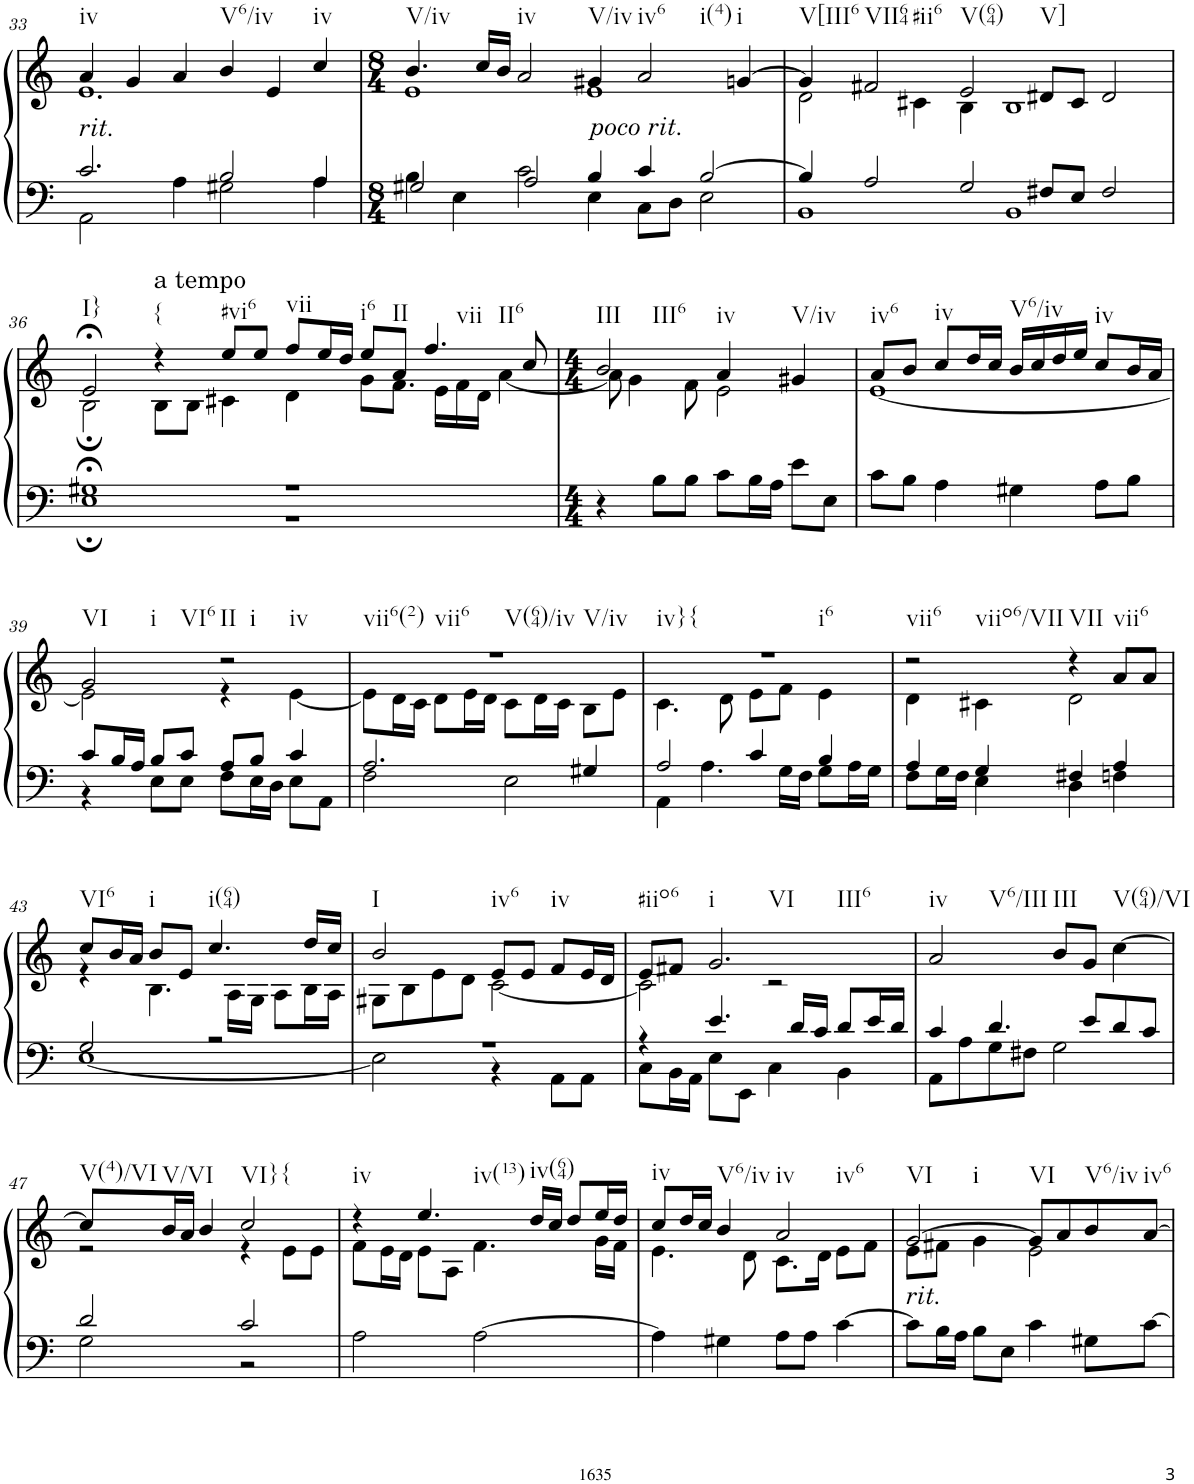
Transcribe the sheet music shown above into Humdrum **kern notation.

**kern	**kern
*part1	*part1
*staff2	*staff1
*I"Organ	*
*I'Org.	*
!!LO:PB:g=z
*clefF4	*clefG2
*k[]	*k[]
*M3/2	*M3/2
=33	=33
*^	*^
!	!	!LO:TX:b:i:t=rit.	!
!	!	!LO:TX:b:t=iv	!
2.c/	2AA\	4a/	1.e
.	.	4g/	.
.	4A\	4a/	.
!	!	!LO:TX:b:t=V6/iv	!
2B/	2G#X\	4b/	.
.	.	4e/	.
!	!	!LO:TX:b:t=iv	!
4A/	4A\	4cc/	.
=34	=34	=34	=34
*M8/4	*	*M8/4	*
!	!	!LO:TX:b:t=V/iv	!
2G#X/	4B\	4.b/	1e
.	4E\	.	.
.	.	16cc/LL	.
.	.	16b/JJ	.
!	!	!LO:TX:b:t=iv	!
2A/	2c\	2a/	.
!	!	!LO:TX:b:i:t=poco rit.	!
!	!	!LO:TX:b:t=V/iv	!
4B/	4E\	4g#X/	1e
!	!	!LO:TX:b:t=iv6	!
!	!	!LO:TX:b:t=i(4)	!
4c/	8C\L	2a/	.
.	8D\J	.	.
[2B/	2E\	.	.
!	!	!LO:TX:b:t=i	!
.	.	[4gn/	.
=35	=35	=35	=35
!	!	!LO:TX:b:t=V[III6	!
4B/]	1BB	4g/]	2d\
!	!	!LO:TX:b:t=VII64	!
!	!	!LO:TX:b:t=#ii6	!
2A/	.	2f#X/	.
.	.	.	4c#X\
!	!	!LO:TX:b:t=V(64)	!
2G/	.	2e/	4B\
.	1BB	.	1B
!	!	!LO:TX:b:t=V]	!
8F#X/L	.	8d#X/L	.
8E/J	.	8c#/J	.
2F#/	.	2d#/	.
!!LO:LB:g=z	!!
=36	=36	=36	=36
!	!	!LO:TX:b:t=I}	!
1G#X;<	1E;	2e;</	2B;\
!	!	!LO:TX:a:t=a tempo	!
!	!	!LO:TX:b:t={	!
.	.	4r	8B\L
.	.	.	8B\J
!	!	!LO:TX:b:t=#vi6	!
.	.	8ee/L	4c#X\
.	.	8ee/J	.
!	!	!LO:TX:b:t=vii	!
1r	1r	8ff/L	4d\
.	.	16ee/L	.
.	.	16dd/JJ	.
!	!	!LO:TX:b:t=i6	!
.	.	8ee/L	8g\L
!	!	!LO:TX:b:t=II	!
.	.	8a/J	8.f\J
!	!	!LO:TX:b:t=vii	!
!	!	!LO:TX:b:t=II6	!
.	.	4.ff/	.
.	.	.	16e\LL
.	.	.	16f\
.	.	.	16d\JJ
.	.	.	[4a\
.	.	8cc/	.
*v	*v	*	*
=37	=37	=37
*M4/4	*M4/4	*
!	!LO:TX:b:t=III	!
!	!LO:TX:b:t=III6	!
4r	2b/	8a\]
.	.	4g\
8B\L	.	.
8B\J	.	8f\
!	!LO:TX:b:t=iv	!
8c\L	4a/	2e\
16B\L	.	.
16A\JJ	.	.
!	!LO:TX:b:t=V/iv	!
8e\L	4g#X/	.
8E\J	.	.
=38	=38	=38
!	!LO:TX:b:t=iv6	!
8c\L	8a/L	[1e
8B\J	8b/J	.
!	!LO:TX:b:t=iv	!
4A\	8cc/L	.
.	16dd/L	.
.	16cc/JJ	.
!	!LO:TX:b:t=V6/iv	!
4G#X\	16b/LL	.
.	16cc/	.
.	16dd/	.
.	16ee/JJ	.
!	!LO:TX:b:t=iv	!
8A\L	8cc/L	.
8B\J	16b/L	.
.	16a/JJ	.
!!LO:LB:g=z	!!
=39	=39	=39
*^	*	*
!	!	!LO:TX:b:t=VI	!
!	!	!LO:TX:b:t=i	!
!	!	!LO:TX:b:t=VI6	!
8c/L	4r	2g/	2e\]
16B/L	.	.	.
16A/JJ	.	.	.
8B/L	8E\L	.	.
8c/J	8E\J	.	.
!	!	!LO:TX:b:t=II	!
!	!	!LO:TX:b:t=i	!
!	!	!LO:TX:b:t=iv	!
8A/L	8F\L	2r	4r
8B/J	16E\L	.	.
.	16D\JJ	.	.
4c/	8E\L	.	[4e\
.	8AA\J	.	.
=40	=40	=40	=40
!	!	!LO:TX:b:t=vii6(2)	!
!	!	!LO:TX:b:t=vii6	!
!	!	!LO:TX:b:t=V(64)/iv	!
!	!	!LO:TX:b:t=V/iv	!
2.A/	2F\	1r	8e\L]
.	.	.	16d\L
.	.	.	16c\JJ
.	.	.	8d\L
.	.	.	16e\L
.	.	.	16d\JJ
.	2E\	.	8c\L
.	.	.	16d\L
.	.	.	16c\JJ
4G#X/	.	.	8B\L
.	.	.	8e\J
=41	=41	=41	=41
!	!	!LO:TX:b:t=iv}{	!
!	!	!LO:TX:b:t=i6	!
2A/	4AA\	1r	4.c\
.	4.A\	.	.
.	.	.	8d\
4c/	.	.	8e\L
.	16G\LL	.	8f\J
.	16F\JJ	.	.
4B/	8G\L	.	4e\
.	16A\L	.	.
.	16G\JJ	.	.
=42	=42	=42	=42
!	!	!LO:TX:b:t=vii6	!
!	!	!LO:TX:b:t=viio6/VII	!
4A/	8F\L	2r	4d\
.	16G\L	.	.
.	16F\JJ	.	.
4G/	4E\	.	4c#X\
!	!	!LO:TX:b:t=VII	!
4F#X/	4D\	4r	2d\
!	!	!LO:TX:b:t=vii6	!
4A/	4Fn\	8a/L	.
.	.	8a/J	.
!!LO:LB:g=z	!!
=43	=43	=43	=43
!	!	!LO:TX:b:t=VI6	!
2G/	[1E	8cc/L	4r
.	.	16b/L	.
.	.	16a/JJ	.
!	!	!LO:TX:b:t=i	!
.	.	8b/L	4.B\
.	.	8e/J	.
!	!	!LO:TX:b:t=i(64)	!
2r	.	4.cc/	.
.	.	.	16A\LL
.	.	.	16G\JJ
.	.	.	8A\L
.	.	16dd/LL	16B\L
.	.	16cc/JJ	16A\JJ
=44	=44	=44	=44
!	!	!LO:TX:b:t=I	!
1r	2E\]	2b/	8G#X\L
.	.	.	8B\
.	.	.	8e\
.	.	.	8d\J
!	!	!LO:TX:b:t=iv6	!
.	4r	8e/L	[2c\
.	.	8e/J	.
!	!	!LO:TX:b:t=iv	!
.	8AA\L	8f/L	.
.	8AA\J	16e/L	.
.	.	16d/JJ	.
=45	=45	=45	=45
!	!	!LO:TX:b:t=#iio6	!
4r	8C\L	8e/L	2c\]
.	16BB\L	8f#X/J	.
.	16AA\JJ	.	.
!	!	!LO:TX:b:t=i	!
!	!	!LO:TX:b:t=VI	!
!	!	!LO:TX:b:t=III6	!
4.e/	8E\L	2.g/	.
.	8EE\J	.	.
.	4C\	.	2r
16d/LL	.	.	.
16c/JJ	.	.	.
8d/L	4BB\	.	.
16e/L	.	.	.
16d/JJ	.	.	.
*	*	*v	*v
=46	=46	=46
!	!	!LO:TX:b:t=iv
!	!	!LO:TX:b:t=V6/III
4c/	8AA\L	2a/
.	8A\	.
4.d/	8G\	.
.	8F#X\J	.
!	!	!LO:TX:b:t=III
.	2G\	8b/L
8e/L	.	8g/J
!	!	!LO:TX:b:t=V(64)/VI
8d/	.	[4cc\
8c/J	.	.
!!LO:LB:g=z
=47	=47	=47
*	*	*^
!	!	!LO:TX:b:t=V(4)/VI	!
2d/	2G\	8cc/L]	2r
!	!	!LO:TX:b:t=V/VI	!
.	.	16b/L	.
.	.	16a/JJ	.
.	.	4b/	.
!	!	!LO:TX:b:t=VI}	!
!	!	!LO:TX:b:t={	!
2c/	2r	2cc/	4r
.	.	.	8e\L
.	.	.	8e\J
*v	*v	*	*
=48	=48	=48
!	!LO:TX:b:t=iv	!
2A\	4r	8f\L
.	.	16e\L
.	.	16d\JJ
!	!LO:TX:b:t=iv(13)	!
.	4.ee/	8e\L
.	.	8A\J
[2A\	.	4.f\
!	!LO:TX:b:t=iv(64)	!
.	16dd/LL	.
.	16cc/JJ	.
.	8dd/L	.
.	16ee/L	16g\LL
.	16dd/JJ	16f\JJ
=49	=49	=49
!	!LO:TX:b:t=iv	!
4A\]	8cc/L	4.e\
.	16dd/L	.
.	16cc/JJ	.
!	!LO:TX:b:t=V6/iv	!
4G#X\	4b/	.
.	.	8d\
!	!LO:TX:b:t=iv	!
!	!LO:TX:b:t=iv6	!
8A\L	2a/	8.c\L
8A\J	.	.
.	.	16d\Jk
[4c\	.	8e\L
.	.	8f\J
=50	=50	=50
!	!LO:TX:b:i:t=rit.	!
!	!LO:TX:b:t=VI	!
!	!LO:TX:b:t=i	!
8c\L]	[2g/	8e\L
16B\L	.	8f#X\J
16A\JJ	.	.
8B\L	.	4g\
8E\J	.	.
!	!LO:TX:b:t=VI	!
4c\	8g/L]	2e\
.	8a/	.
!	!LO:TX:b:t=V6/iv	!
8G#X\L	8b/	.
!	!LO:TX:b:t=iv6	!
[8c\J	[8a/J	.
*	*v	*v
=	=
*-	*-
